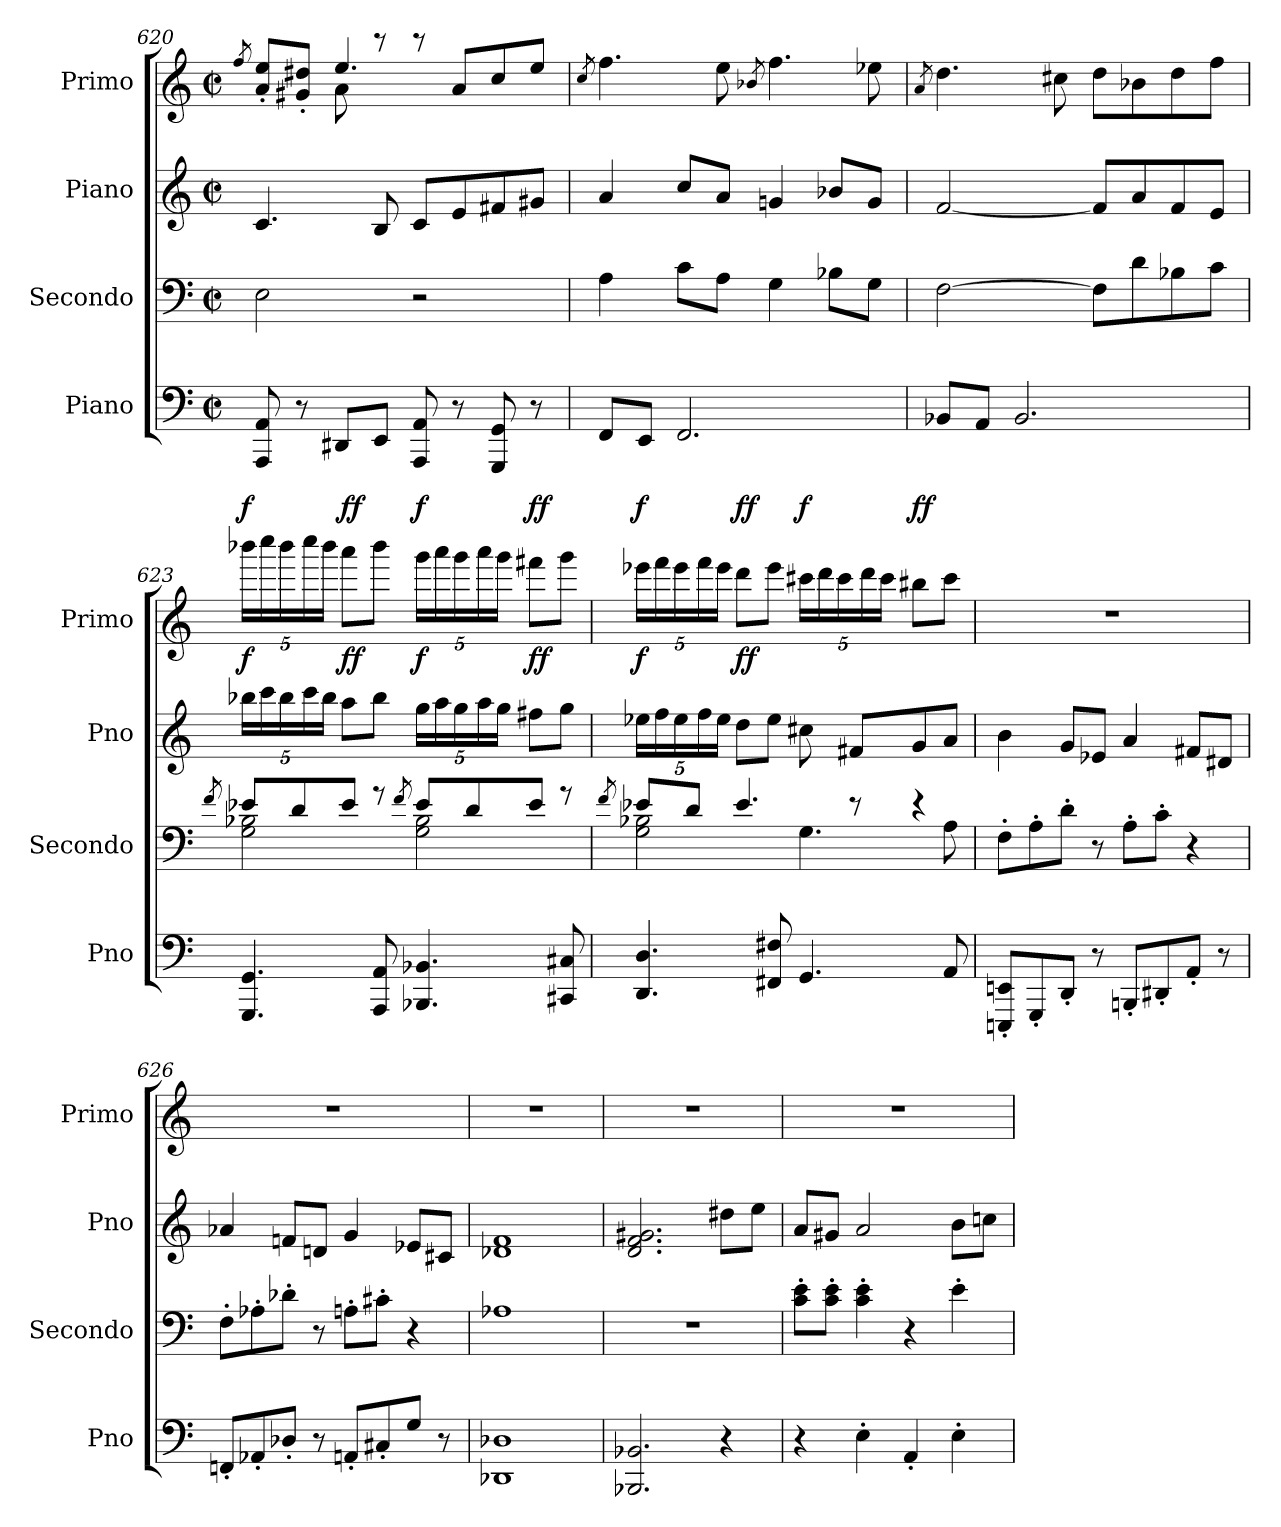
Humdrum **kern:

**kern	**kern	**kern	**dynam	**kern	**dynam
*part4	*part3	*part2	*part2	*part1	*part1
*staff4	*staff3	*staff2	*staff2	*staff1	*staff1
*I"Piano	*I"Secondo	*I"Piano	*	*I"Primo	*
*I'Pno	*I'Secondo	*I'Pno	*	*I'Primo	*
!!LO:LB:g=z
*clefF4	*clefF4	*clefG2	*	*clefG2	*
*k[]	*k[]	*k[]	*	*k[]	*
*C:	*C:	*C:	*	*C:	*
*M2/2	*M2/2	*M2/2	*	*M2/2	*
*met(c|)	*met(c|)	*met(c|)	*	*met(c|)	*
=620	=620	=620	=620	=620	=620
.	.	.	.	8qff/	.
*	*	*	*	*^	*
8AAA/ 8AA/	2E\	4.c/	.	8a/' 8ee/'L	4ryy	.
8r	.	.	.	8g#X/' 8dd#X/'J	.	.
8DD#X/L	.	.	.	8a\	4.ee/	.
8EE/J	.	8B/	.	8r	.	.
8AAA/ 8AA/	2r	8c/L	.	8r	.	.
8r	.	8e/	.	8a/L	4.ryy	.
8GGG/ 8GG/	.	8f#X/	.	8cc/	.	.
8r	.	8g#X/J	.	8ee/J	.	.
*	*	*	*	*v	*v	*
=621	=621	=621	=621	=621	=621
.	.	.	.	8qcc/	.
8FF/L	4A\	4a/	.	4.ff\	.
8EE/J	.	.	.	.	.
2.FF/	8c\L	8cc/L	.	.	.
.	8A\J	8a/J	.	8ee\	.
.	.	.	.	8qb-X/	.
.	4G\	4gn/	.	4.ff\	.
.	8B-X\L	8b-X/L	.	.	.
.	8G\J	8g/J	.	8ee-X\	.
=622	=622	=622	=622	=622	=622
.	.	.	.	8qa/	.
8BB-X/L	[2F\	[2f/	.	4.dd\	.
8AA/J	.	.	.	.	.
2.BB-/	.	.	.	.	.
.	.	.	.	8cc#X\	.
.	8F\L]	8f/L]	.	8dd\L	.
.	8d\	8a/	.	8b-X\	.
.	8B-X\	8f/	.	8dd\	.
.	8c\J	8e/J	.	8ff\J	.
=623	=623	=623	=623	=623	=623
.	8qf/	.	.	.	.
*	*^	*	*	*	*
*	*	*	*Xbrackettup	*	*Xbrackettup	*
!	!	!	!	!LO:DY:a	!	!LO:DY:a
4.GGG/ 4.GG/	8e-X/L	2G\ 2B-X\	20bb-X\LL	f	20bbb-X\LL	f
.	.	.	20ccc\	.	20cccc\	.
.	.	.	20bb-\	.	20bbb-\	.
.	8d/	.	.	.	.	.
.	.	.	20ccc\	.	20cccc\	.
.	.	.	20bb-\JJ	.	20bbb-\JJ	.
!	!	!	!	!LO:DY:a	!	!LO:DY:a
.	8e-/J	.	8aa\L	ff	8aaa\L	ff
8AAA/ 8AA/	8r	.	8bb-\J	.	8bbb-\J	.
.	8qf/	.	.	.	.	.
!	!	!	!	!LO:DY:a	!	!LO:DY:a
4.BBB-X/ 4.BB-X/	8e-/L	2G\ 2B-\	20gg\LL	f	20ggg\LL	f
.	.	.	20aa\	.	20aaa\	.
.	.	.	20gg\	.	20ggg\	.
.	8d/	.	.	.	.	.
.	.	.	20aa\	.	20aaa\	.
.	.	.	20gg\JJ	.	20ggg\JJ	.
!	!	!	!	!LO:DY:a	!	!LO:DY:a
.	8e-/J	.	8ff#X\L	ff	8fff#X\L	ff
8CC#X/ 8C#X/	8r	.	8gg\J	.	8ggg\J	.
!!LO:LB:g=z
=624	=624	=624	=624	=624	=624	=624
.	8qf/	.	.	.	.	.
!	!	!	!	!LO:DY:a	!	!LO:DY:a
4.DD/ 4.D/	8e-X/L	2G\ 2B-X\	20ee-X\LL	f	20eee-X\LL	f
.	.	.	20ff\	.	20fff\	.
.	.	.	20ee-\	.	20eee-\	.
.	8d/J	.	.	.	.	.
.	.	.	20ff\	.	20fff\	.
.	.	.	20ee-\JJ	.	20eee-\JJ	.
!	!	!	!	!LO:DY:a	!	!LO:DY:a
.	4.e-/	.	8dd\L	ff	8ddd\L	ff
8FF#X/ 8F#X/	.	.	8ee-\J	.	8eee-\J	.
!	!	!	!	!	!	!LO:DY:a
4.GG/	.	4.G\	8cc#X\	.	20ccc#X\LL	f
.	.	.	.	.	20ddd\	.
.	.	.	.	.	20ccc#\	.
.	8re	.	8f#X/L	.	.	.
.	.	.	.	.	20ddd\	.
.	.	.	.	.	20ccc#\JJ	.
!	!	!	!	!	!	!LO:DY:a
.	4re	.	8g/	.	8bb#X\L	ff
8AA/	.	8A\	8a/J	.	8ccc#\J	.
*	*v	*v	*	*	*	*
=625	=625	=625	=625	=625	=625
8EEEn/' 8EEn/'L	8F'\L	4b\	.	1r	.
8GGG'/	8A'\	.	.	.	.
8DD'/J	8d'\J	8g/L	.	.	.
8r	8r	8e-X/J	.	.	.
8BBBn'/L	8A'\L	4a/	.	.	.
8DD#X'/	8c'\J	.	.	.	.
8AA'/J	4r	8f#X/L	.	.	.
8r	.	8d#X/J	.	.	.
=626	=626	=626	=626	=626	=626
8FFn'/L	8F'\L	4a-X/	.	1r	.
8AA-X'/	8A-X'\	.	.	.	.
8D-X'/J	8d-X'\J	8fn/L	.	.	.
8r	8r	8dn/J	.	.	.
8AAn'/L	8An'\L	4g/	.	.	.
8C#X'/	8c#X'\J	.	.	.	.
8G/J	4r	8e-X/L	.	.	.
8r	.	8c#X/J	.	.	.
=627	=627	=627	=627	=627	=627
1DD-X 1D-X	1A-X	1d-X 1f	.	1r	.
=628	=628	=628	=628	=628	=628
2.BBB-X/ 2.BB-X/	1r	2.d/ 2.f/ 2.g#X/	.	1r	.
4r	.	8dd#X\L	.	.	.
.	.	8ee\J	.	.	.
=629	=629	=629	=629	=629	=629
4r	8c\' 8e\'L	8a/L	.	1r	.
.	8c\' 8e\'J	8g#X/J	.	.	.
4E'\	4c\' 4e\'	2a/	.	.	.
4AA'/	4r	.	.	.	.
4E'\	4e'\	8b\L	.	.	.
.	.	8ccn\J	.	.	.
=	=	=	=	=	=
*-	*-	*-	*-	*-	*-
